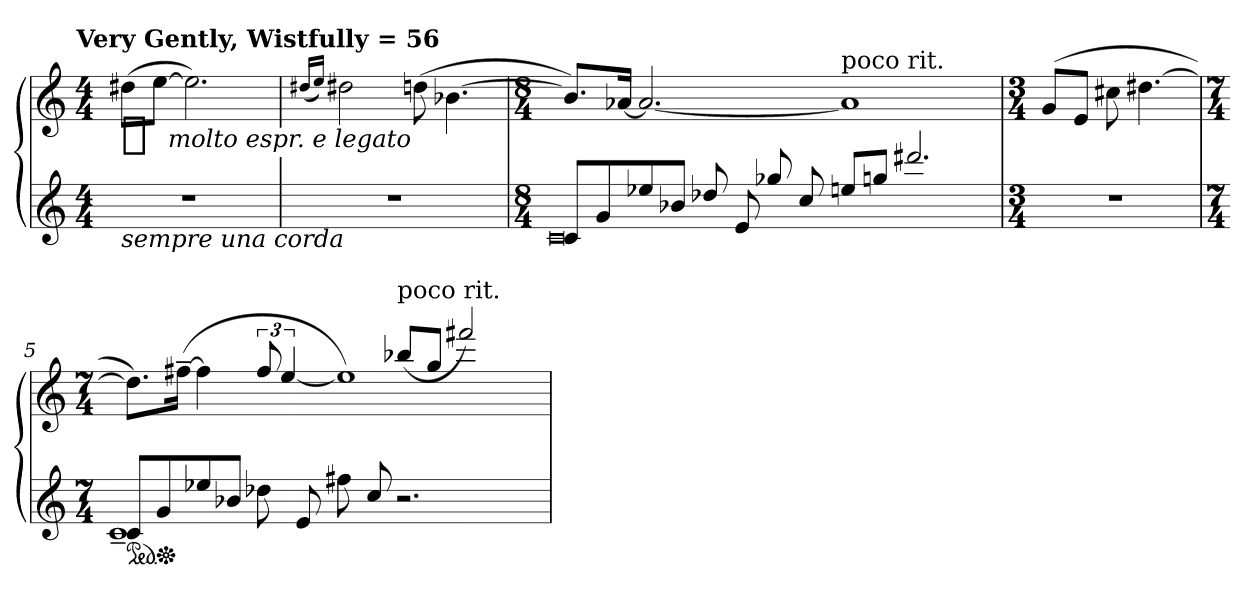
**kern	**kern	**dynam
*part1	*part1	*part1
*staff2	*staff1	*staff1/2
*clefG2	*clefG2	*
*k[]	*k[]	*
!!LO:TX:omd:t=Very Gently, Wistfully = 56
*M4/4	*M4/4	*
*MM56	*MM56	*
=1	=1	=1
!LO:TX:b:i:t=sempre una corda	!	!
!	!	!LO:DY:b:t=%s molto espr. e legato
1r	(>8dd#X\L	pp
.	[8ee\J	.
.	2.ee\])	.
=2	=2	=2
.	(<16qqdd#X/LL	.
.	16qqee/JJ)	.
1r	2dd#\	.
.	(>8ddn\	.
.	[4.b-X\	.
=3	=3	=3
*M8/4	*M8/4	*
*^	*	*
8c/L	0c	8.b-/L])	.
8g/	.	.	.
.	.	[16a-X/Jk	.
8ee-X/	.	2.a-/_	.
8b-X/J	.	.	.
8dd-X/	.	.	.
8e/	.	.	.
8gg-X/	.	.	.
8cc/	.	.	.
!	!	!LO:TX:a:t=poco rit.	!
8een/L	.	1a-]	.
8ggn/J	.	.	.
2.ddd#X/	.	.	.
*v	*v	*	*
!!LO:LB:g=z
=4	=4	=4
*M3/4	*M3/4	*
*	*MM56	*
2.r	(>8g/L	.
.	8e/J	.
.	8cc#X\	.
.	[4.dd#X\	.
=5	=5	=5
*M7/4	*M7/4	*
*ped	*	*
*^	*^	*
8c/L	1c~	8.dd#\L])	2ryy	.
*Xped	*	*	*	*
8g/	.	.	.	.
.	.	(>[16ff#X~\Jk	.	.
8ee-X/	.	4ff#\]	.	.
8b-X/J	.	.	.	.
8dd-X\	.	12ff#/	2ryy	.
.	.	[6ee/	.	.
8e/	.	.	.	.
8ff#X\	.	1ee])	.	.
8cc/	.	.	.	.
!	!	!	!LO:TX:a:t=poco rit.	!
2.r	2ryy	.	(>8bb-X/L	.
.	.	.	8gg/J	.
.	.	.	2fff#X/)	.
.	4ryy	.	.	.
*v	*v	*	*	*
*	*v	*v	*
=	=	=
*-	*-	*-
